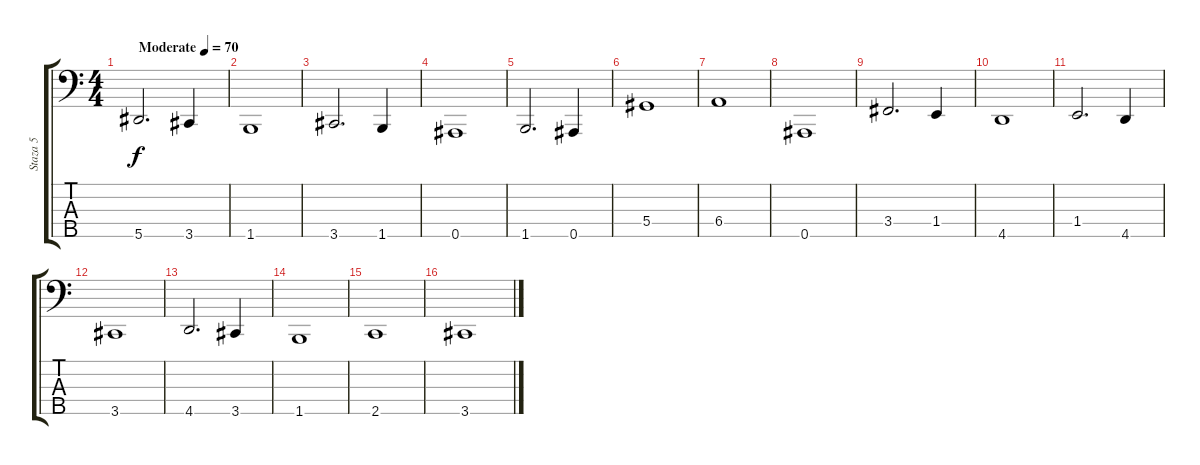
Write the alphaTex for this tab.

\track ("Staza 5" "Staza 5") {instrument electricbassfinger}
\staff {score tabs}
\tuning (Gb2 Db2 Ab1 Eb1 Bb0) {hide}
\ts (4 4)
\tempo (70 "Moderate")
\clef f4
\ks c
5.5.2{d dy f instrument electricbassfinger} 3.5.4 |
1.5.1 |
3.5.2{d} 1.5.4 |
0.5.1 |
1.5.2{d} 0.5.4 |
5.4.1 |
6.4.1 |
0.5.1 |
3.4.2{d} 1.4.4 |
4.5.1 |
1.4.2{d} 4.5.4 |
3.5.1 |
4.5.2{d} 3.5.4 |
1.5.1 |
2.5.1 |
3.5.1
